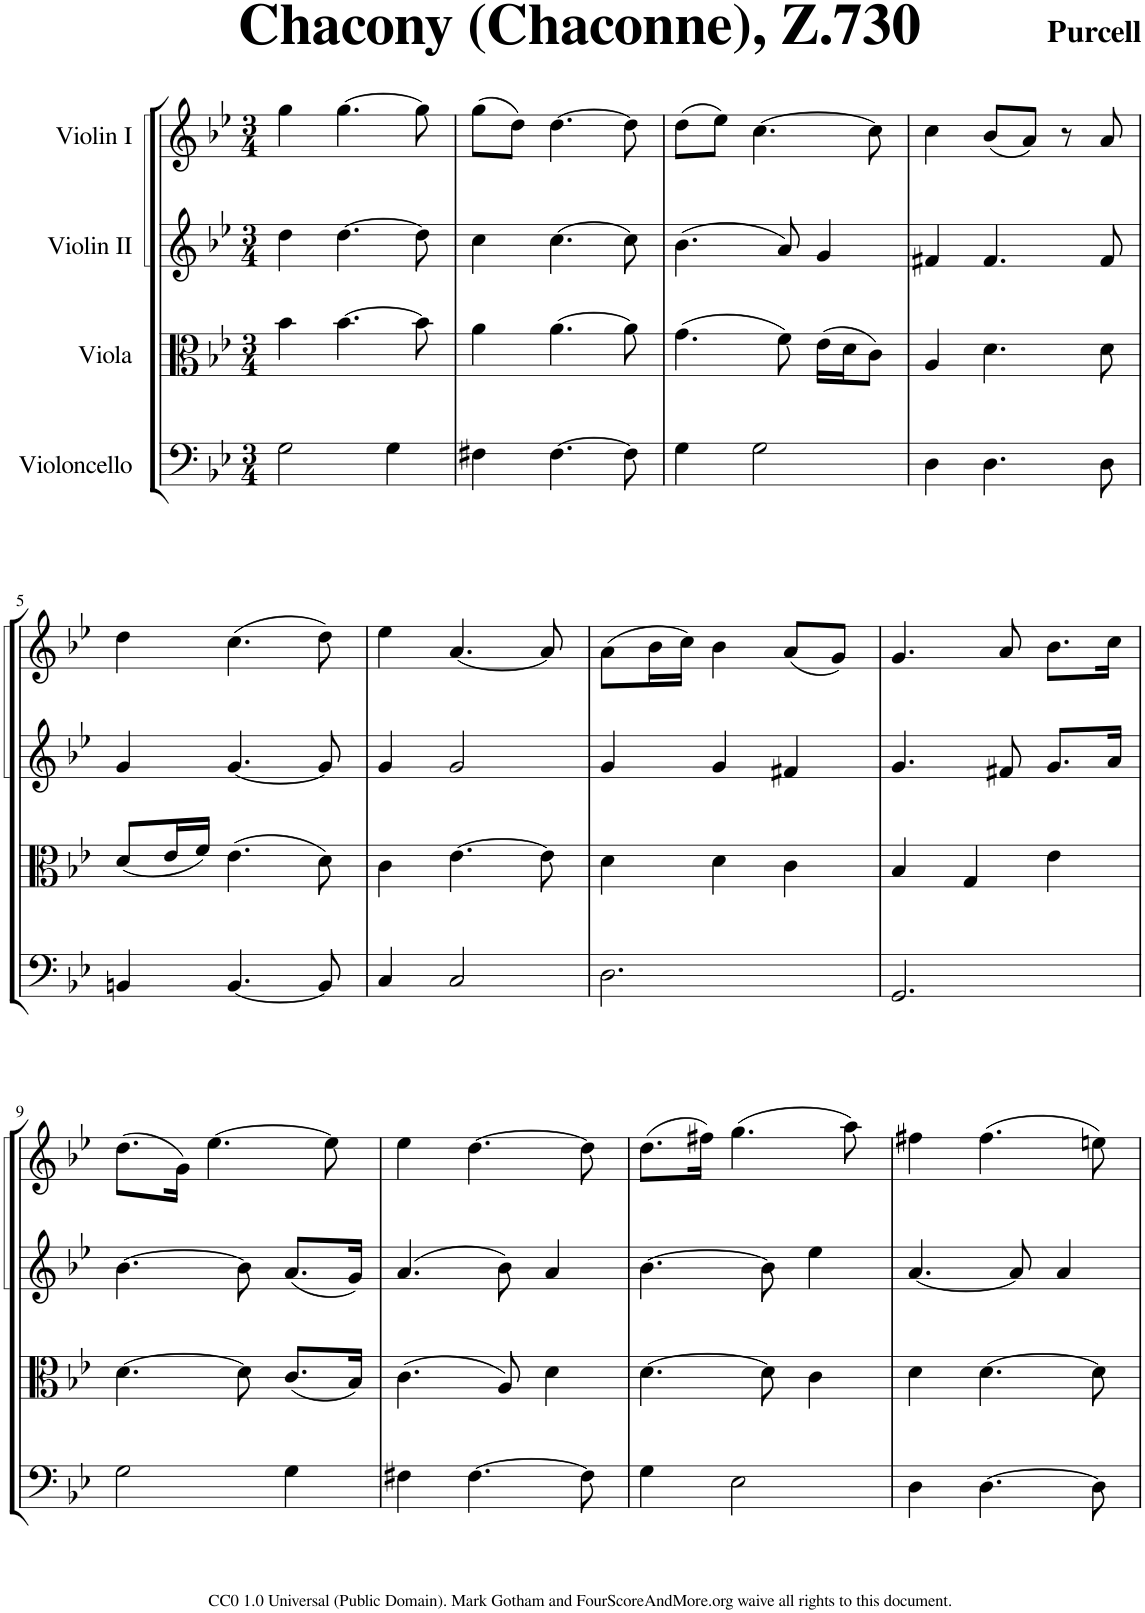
**kern	**kern	**kern	**kern
*part4	*part3	*part2	*part1
*staff4	*staff3	*staff2	*staff1
*I"Violoncello	*I"Viola	*I"Violin II	*I"Violin I
*I'Vc	*I'Vla	*I'Vln	*I'Vln
*clefF4	*clefC3	*clefG2	*clefG2
*k[b-e-]	*k[b-e-]	*k[b-e-]	*k[b-e-]
*M3/4	*M3/4	*M3/4	*M3/4
=1	=1	=1	=1
2G\	4b-\	4dd\	4gg\
.	[4.b-\	[4.dd\	[4.gg\
4G\	.	.	.
.	8b-\]	8dd\]	8gg\]
=2	=2	=2	=2
4F#X\	4a\	4cc\	(8gg\L
.	.	.	8dd\J)
[4.F#\	[4.a\	[4.cc\	[4.dd\
8F#\]	8a\]	8cc\]	8dd\]
=3	=3	=3	=3
4G\	(4.g\	(4.b-\	(8dd\L
.	.	.	8ee-\J)
2G\	.	.	[4.cc\
.	8f\)	8a/)	.
.	(16e-\LL	4g/	.
.	16d\J	.	.
.	8c\J)	.	8cc\]
=4	=4	=4	=4
4D\	4A/	4f#X/	4cc\
4.D\	4.d\	4.f#/	(8b-/L
.	.	.	8a/J)
.	.	.	8r
8D\	8d\	8f#/	8a/
!!LO:LB:g=z
=5	=5	=5	=5
4BBn/	(8d/L	4g/	4dd\
.	16e-/L	.	.
.	16f/JJ)	.	.
[4.BB/	(4.e-\	[4.g/	(4.cc\
8BB/]	8d\)	8g/]	8dd\)
=6	=6	=6	=6
4C/	4c\	4g/	4ee-\
2C/	[4.e-\	2g/	[4.a/
.	8e-\]	.	8a/]
=7	=7	=7	=7
2.D\	4d\	4g/	(8a\L
.	.	.	16b-\L
.	.	.	16cc\JJ)
.	4d\	4g/	4b-\
.	4c\	4f#X/	(8a/L
.	.	.	8g/J)
=8	=8	=8	=8
2.GG/	4B-/	4.g/	4.g/
.	4G/	.	.
.	.	8f#X/	8a/
.	4e-\	8.g/L	8.b-\L
.	.	16a/Jk	16cc\Jk
!!LO:LB:g=z
=9	=9	=9	=9
2G\	[4.d\	[4.b-\	(8.dd\L
.	.	.	16g\Jk)
.	.	.	[4.ee-\
.	8d\]	8b-\]	.
4G\	(8.c/L	(8.a/L	.
.	.	.	8ee-\]
.	16B-/Jk)	16g/Jk)	.
=10	=10	=10	=10
4F#X\	(4.c\	(4.a/	4ee-\
[4.F#\	.	.	[4.dd\
.	8A/)	8b-\)	.
.	4d\	4a/	.
8F#\]	.	.	8dd\]
=11	=11	=11	=11
4G\	[4.d\	[4.b-\	(8.dd\L
.	.	.	16ff#X\Jk)
2E-\	.	.	(4.gg\
.	8d\]	8b-\]	.
.	4c\	4ee-\	.
.	.	.	8aa\)
=12	=12	=12	=12
4D\	4d\	[4.a/	4ff#X\
[4.D\	[4.d\	.	(4.ff#\
.	.	8a/]	.
.	.	4a/	.
8D\]	8d\]	.	8een\)
=	=	=	=
*-	*-	*-	*-
